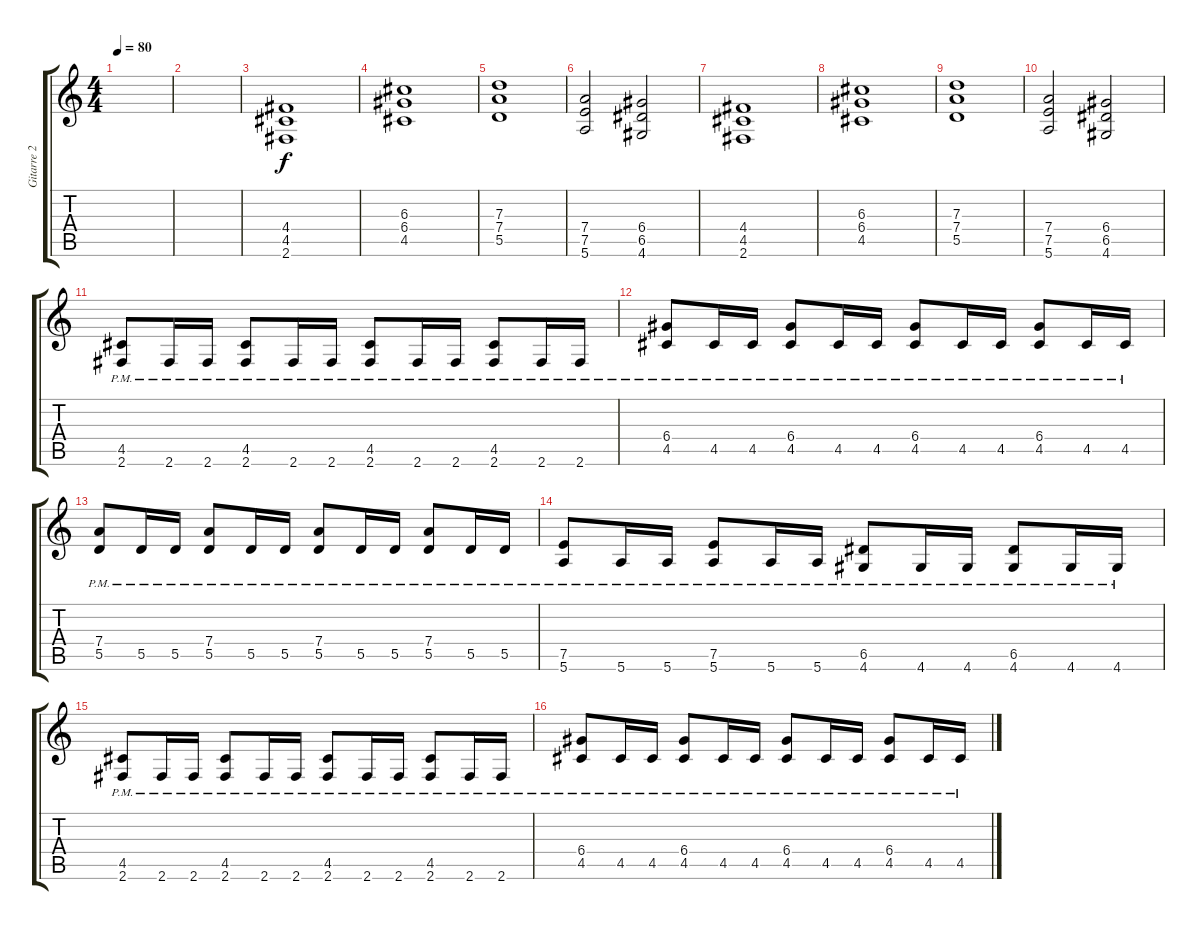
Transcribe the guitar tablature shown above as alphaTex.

\track ("Gitarre 2" "Gitarre 2") {instrument overdrivenguitar}
\staff {score tabs}
\tuning (E4 B3 G3 D3 A2 E2) {hide}
\ts (4 4)
\tempo 80
\clef g2
\ks c
|
|
(4.4 4.5 2.6).1 |
(6.3 6.4 4.5).1 |
(7.3 7.4 5.5).1 |
(7.4 7.5 5.6).2 (6.4 6.5 4.6).2 |
(4.4 4.5 2.6).1 |
(6.3 6.4 4.5).1 |
(7.3 7.4 5.5).1 |
(7.4 7.5 5.6).2 (6.4 6.5 4.6).2 |
(4.5{pm} 2.6{pm}).8 2.6{pm}.16 2.6{pm}.16 (4.5{pm} 2.6{pm}).8 2.6{pm}.16 2.6{pm}.16 (4.5{pm} 2.6{pm}).8 2.6{pm}.16 2.6{pm}.16 (4.5{pm} 2.6{pm}).8 2.6{pm}.16 2.6{pm}.16 |
(6.4{pm} 4.5{pm}).8 4.5{pm}.16 4.5{pm}.16 (6.4{pm} 4.5{pm}).8 4.5{pm}.16 4.5{pm}.16 (6.4{pm} 4.5{pm}).8 4.5{pm}.16 4.5{pm}.16 (6.4{pm} 4.5{pm}).8 4.5{pm}.16 4.5{pm}.16 |
(7.4{pm} 5.5{pm}).8 5.5{pm}.16 5.5{pm}.16 (7.4{pm} 5.5{pm}).8 5.5{pm}.16 5.5{pm}.16 (7.4{pm} 5.5{pm}).8 5.5{pm}.16 5.5{pm}.16 (7.4{pm} 5.5{pm}).8 5.5{pm}.16 5.5{pm}.16 |
(7.5{pm} 5.6{pm}).8 5.6{pm}.16 5.6{pm}.16 (7.5{pm} 5.6{pm}).8 5.6{pm}.16 5.6{pm}.16 (6.5{pm} 4.6{pm}).8 4.6{pm}.16 4.6{pm}.16 (6.5{pm} 4.6{pm}).8 4.6{pm}.16 4.6{pm}.16 |
(4.5{pm} 2.6{pm}).8 2.6{pm}.16 2.6{pm}.16 (4.5{pm} 2.6{pm}).8 2.6{pm}.16 2.6{pm}.16 (4.5{pm} 2.6{pm}).8 2.6{pm}.16 2.6{pm}.16 (4.5{pm} 2.6{pm}).8 2.6{pm}.16 2.6{pm}.16 |
(6.4{pm} 4.5{pm}).8 4.5{pm}.16 4.5{pm}.16 (6.4{pm} 4.5{pm}).8 4.5{pm}.16 4.5{pm}.16 (6.4{pm} 4.5{pm}).8 4.5{pm}.16 4.5{pm}.16 (6.4{pm} 4.5{pm}).8 4.5{pm}.16 4.5{pm}.16
